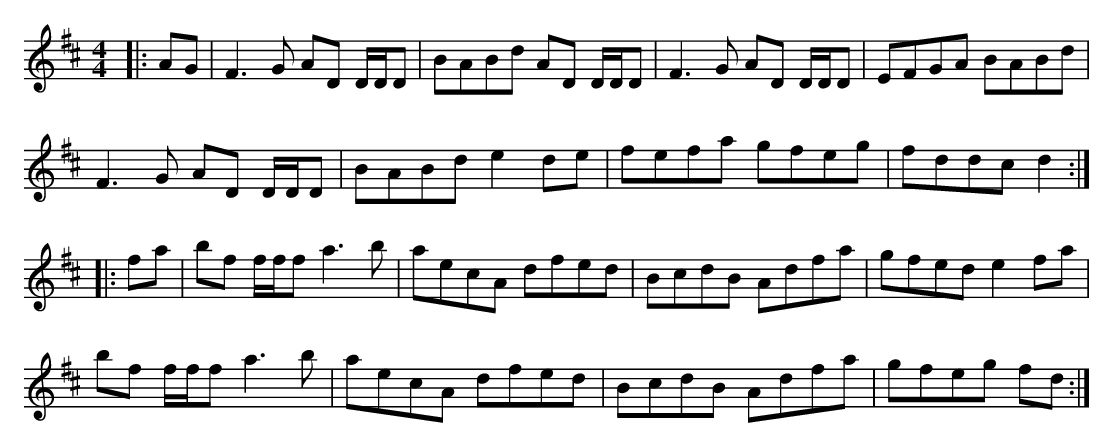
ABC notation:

X:1
M:4/4
K:D
|:AG|F3 G AD D/D/D|BABd AD D/D/D|F3 G AD D/D/D|EFGA BABd|
F3 G AD D/D/D|BABd e2 de|fefa gfeg|fddc d2:|
|:fa|bf f/f/f a3 b|aecA dfed|BcdB Adfa|gfed e2 fa|
bf f/f/f a3 b|aecA dfed|BcdB Adfa|gfeg fd:|
